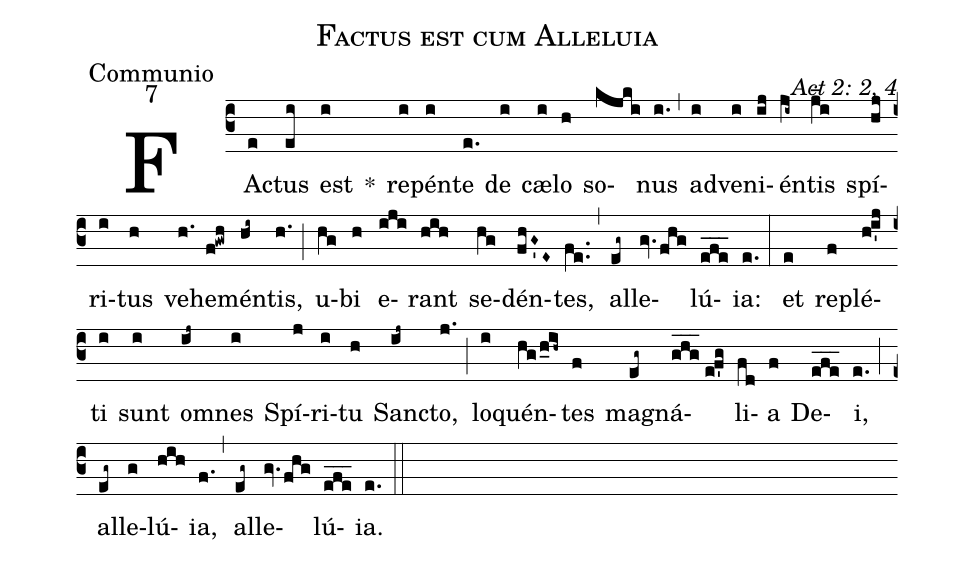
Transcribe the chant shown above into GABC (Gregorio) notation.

name: Factus est cum Alleluia;
office-part: Communio;
mode: 7;
commentary: Act 2: 2, 4;
%%
(c3) FAc(e)tus(ei) est(i) *() re(i)pén(i)te(e.) de(i) cæ(i)lo(h) so(kjki)nus(i.) (,) ad(i)ve(i)ni(ij)én(ji~)tis(j_i) spí(hj)ri(i)tus(h) ve(h.)he(f!gwh)mén(hi~)tis,(h.) (;) u(hg)bi(h) e(iji)rant(hih) se(hg)dén(fhG~'E~)tes,(fe..) (,) al(eg~)le(gv./fhg)lú(efe___)ia:(e.) (:)
et(e) re(f)plé(h!i'j)ti(i) sunt(i) om(ij~)nes(i) Spí(j)ri(i)tu(h) Sanc(ij~)to,(j.) (;) lo(i)quén(hg/h_ih~)tes(f) ma(eg~)gná(ghg___//e!f'g)li(fd)a(f) De(efe___)i,(e.) (;) al(eg~)le(g)lú(hih)ia,(f.) (,) al(eg~)le(gv.fhg)lú(efe___)ia.(e.) (::)
